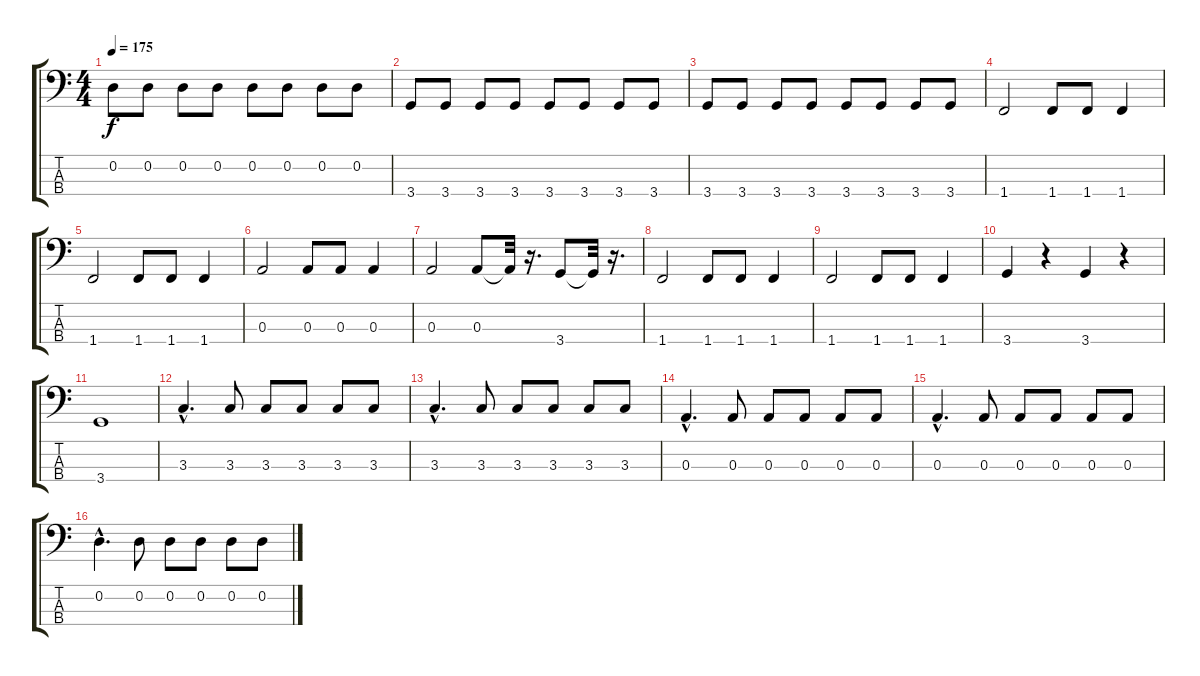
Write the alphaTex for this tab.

\track "" {instrument electricbassfinger}
\staff {score tabs}
\tuning (G2 D2 A1 E1) {hide}
\ts (4 4)
\tempo 175
\clef f4
\ks c
0.2.8{dy f} 0.2.8 0.2.8 0.2.8 0.2.8 0.2.8 0.2.8 0.2.8 |
3.4.8 3.4.8 3.4.8 3.4.8 3.4.8 3.4.8 3.4.8 3.4.8 |
3.4.8 3.4.8 3.4.8 3.4.8 3.4.8 3.4.8 3.4.8 3.4.8 |
1.4.2 1.4.8 1.4.8 1.4.4 |
1.4.2 1.4.8 1.4.8 1.4.4 |
0.3.2 0.3.8 0.3.8 0.3.4 |
0.3.2 0.3.8 0.3{t}.32 r.16{d} 3.4.8 3.4{t}.32 r.16{d} |
1.4.2 1.4.8 1.4.8 1.4.4 |
1.4.2 1.4.8 1.4.8 1.4.4 |
3.4.4 r.4 3.4.4 r.4 |
3.4.1 |
3.3{hac}.4{d} 3.3.8 3.3.8 3.3.8 3.3.8 3.3.8 |
3.3{hac}.4{d} 3.3.8 3.3.8 3.3.8 3.3.8 3.3.8 |
0.3{hac}.4{d} 0.3.8 0.3.8 0.3.8 0.3.8 0.3.8 |
0.3{hac}.4{d} 0.3.8 0.3.8 0.3.8 0.3.8 0.3.8 |
0.2{hac}.4{d} 0.2.8 0.2.8 0.2.8 0.2.8 0.2.8
